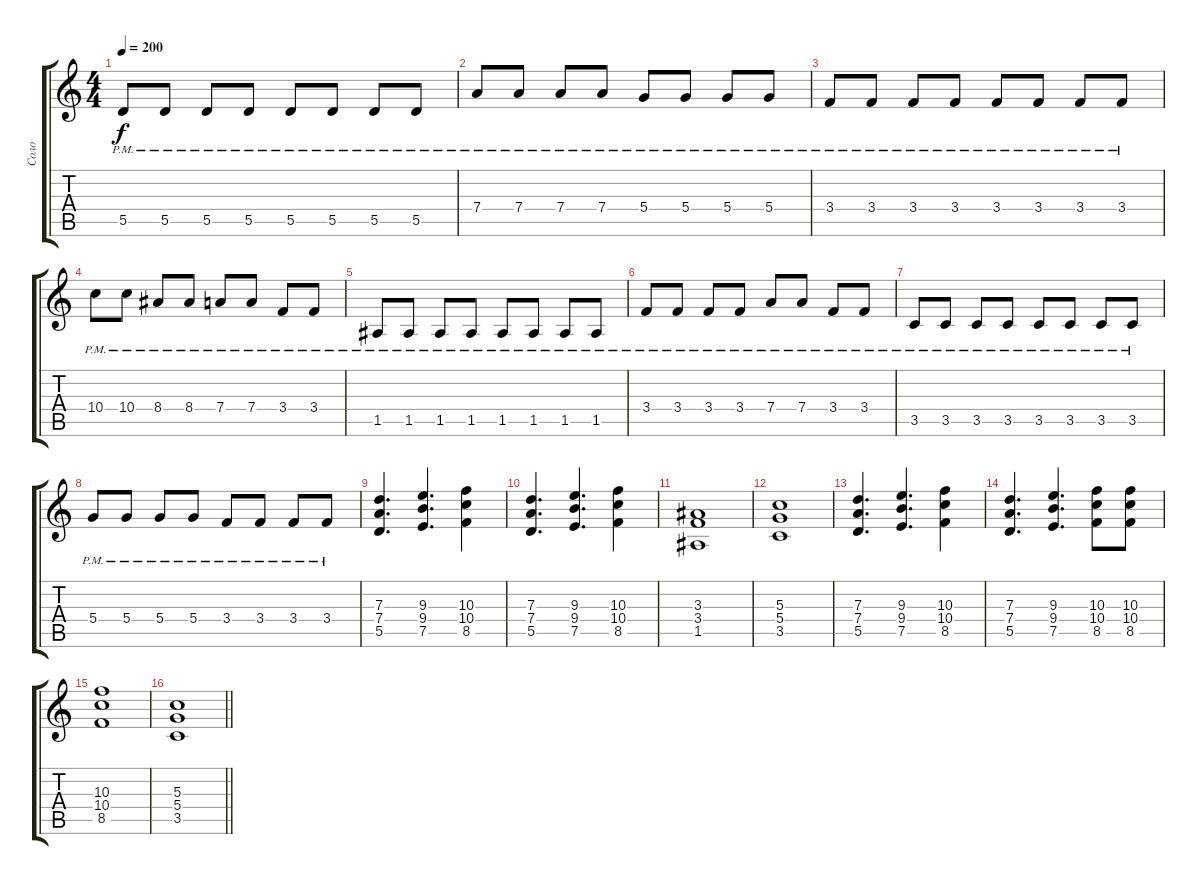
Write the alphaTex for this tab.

\track ("Соло" "Соло") {instrument distortionguitar}
\staff {score tabs}
\tuning (E4 B3 G3 D3 A2 E2) {hide}
\ts (4 4)
\tempo 200
\clef g2
\ks c
5.5{pm}.8{dy f} 5.5{pm}.8 5.5{pm}.8 5.5{pm}.8 5.5{pm}.8 5.5{pm}.8 5.5{pm}.8 5.5{pm}.8 |
7.4{pm}.8 7.4{pm}.8 7.4{pm}.8 7.4{pm}.8 5.4{pm}.8 5.4{pm}.8 5.4{pm}.8 5.4{pm}.8 |
3.4{pm}.8 3.4{pm}.8 3.4{pm}.8 3.4{pm}.8 3.4{pm}.8 3.4{pm}.8 3.4{pm}.8 3.4{pm}.8 |
10.4{pm}.8 10.4{pm}.8 8.4{pm}.8 8.4{pm}.8 7.4{pm}.8 7.4{pm}.8 3.4{pm}.8 3.4{pm}.8 |
1.5{pm}.8 1.5{pm}.8 1.5{pm}.8 1.5{pm}.8 1.5{pm}.8 1.5{pm}.8 1.5{pm}.8 1.5{pm}.8 |
3.4{pm}.8 3.4{pm}.8 3.4{pm}.8 3.4{pm}.8 7.4{pm}.8 7.4{pm}.8 3.4{pm}.8 3.4{pm}.8 |
3.5{pm}.8 3.5{pm}.8 3.5{pm}.8 3.5{pm}.8 3.5{pm}.8 3.5{pm}.8 3.5{pm}.8 3.5{pm}.8 |
5.4{pm}.8 5.4{pm}.8 5.4{pm}.8 5.4{pm}.8 3.4{pm}.8 3.4{pm}.8 3.4{pm}.8 3.4{pm}.8 |
(7.3 7.4 5.5).4{d} (9.3 9.4 7.5).4{d} (10.3 10.4 8.5).4 |
(7.3 7.4 5.5).4{d} (9.3 9.4 7.5).4{d} (10.3 10.4 8.5).4 |
(3.3 3.4 1.5).1 |
(5.3 5.4 3.5).1 |
(7.3 7.4 5.5).4{d} (9.3 9.4 7.5).4{d} (10.3 10.4 8.5).4 |
(7.3 7.4 5.5).4{d} (9.3 9.4 7.5).4{d} (10.3 10.4 8.5).8 (10.3 10.4 8.5).8 |
(10.3 10.4 8.5).1 |
\barLineRight lightlight
(5.3 5.4 3.5).1
